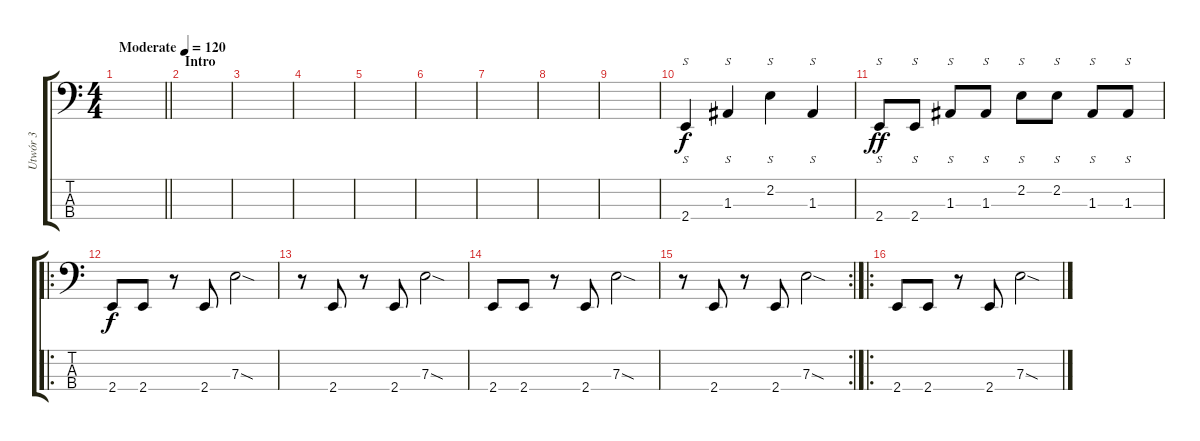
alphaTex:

\track ("Utwór 3" "Utwór 3") {instrument electricbassfinger}
\staff {score tabs}
\tuning (G2 D2 A1 D1) {hide}
\ts (4 4)
\tempo (120 "Moderate")
\clef f4
\barLineRight lightlight
\ks c
|
\section ("" "Intro")
|
|
|
|
|
|
|
|
2.4.4{s} 1.3.4{s} 2.2.4{s} 1.3.4{s} |
2.4.8{s dy ff} 2.4.8{s} 1.3.8{s} 1.3.8{s} 2.2.8{s} 2.2.8{s} 1.3.8{s} 1.3.8{s} |
\ro
2.4.8{dy f} 2.4.8 r.8 2.4.8 7.3{sod}.2 |
r.8 2.4.8 r.8 2.4.8 7.3{sod}.2 |
2.4.8 2.4.8 r.8 2.4.8 7.3{sod}.2 |
\rc 2
r.8 2.4.8 r.8 2.4.8 7.3{sod}.2 |
\ro
2.4.8 2.4.8 r.8 2.4.8 7.3{sod}.2
